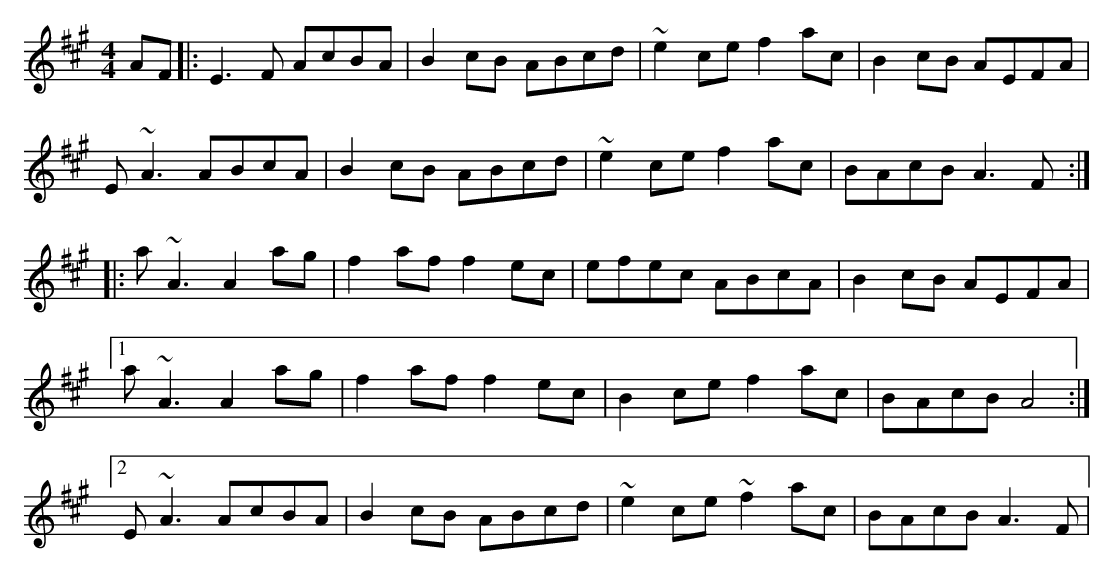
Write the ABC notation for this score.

X:1
M:4/4
K:A
AF|:E3F AcBA|B2cB ABcd|~e2ce f2ac|B2 cB AEFA|
E~A3 ABcA|B2cB ABcd|~e2ce f2ac|BAcB A3 F:|
|:a~A3 A2ag|f2af f2ec|efec ABcA|B2cB AEFA|
[1 a~A3 A2ag|f2af f2ec|B2ce f2ac|BAcB A4:|
[2 E~A3 AcBA|B2cB ABcd|~e2ce ~f2ac|BAcB A3 F|
